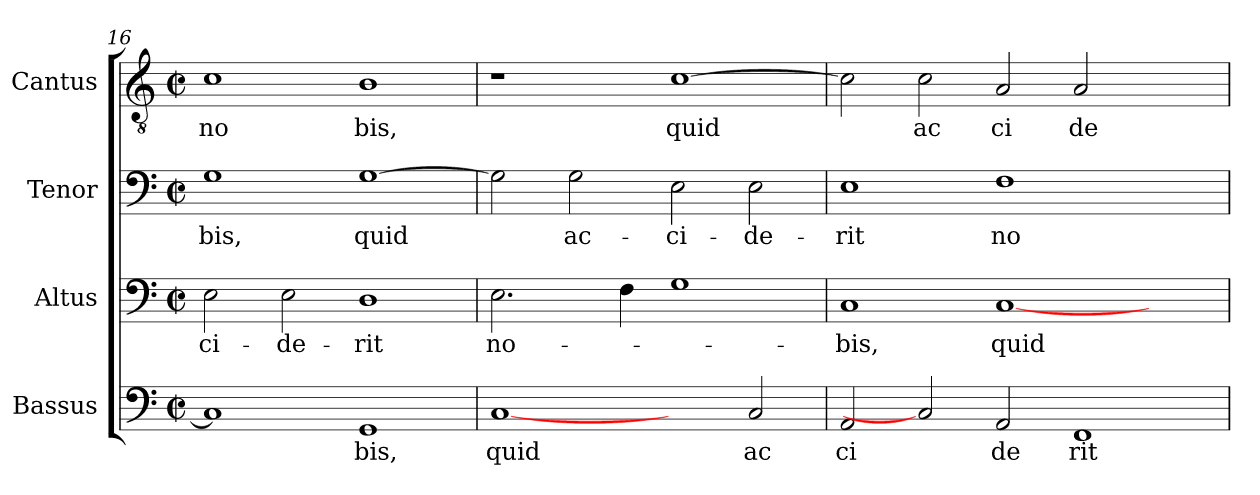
**kern	**text	**kern	**text	**kern	**text	**kern	**text
*part4	*part4	*part3	*part3	*part2	*part2	*part1	*part1
*staff4	*staff4	*staff3	*staff3	*staff2	*staff2	*staff1	*staff1
*I"Bassus	*	*I"Altus	*	*I"Tenor	*	*I"Cantus	*
*clefF4	*	*clefF4	*	*clefF4	*	*clefGv2	*
*M2/2	*	*M2/2	*	*M2/2	*	*M2/2	*
*met(c|)	*	*met(c|)	*	*met(c|)	*	*met(c|)	*
=16	=16	=16	=16	=16	=16	=16	=16
!	!	!	!LO:LY:b:cj	!	!LO:LY:b:cj	!	!LO:LY:b:cj
1C]	.	2E\	-ci-	1G	-bis,	1c	no
!	!	!	!LO:LY:b:cj	!	!	!	!
.	.	2E\	-de-	.	.	.	.
!	!LO:LY:b:cj	!	!LO:LY:b:cj	!	!LO:LY:b	!	!LO:LY:b:cj
1GG	bis,	1D	-rit	[>1G	quid	1B	bis,
=17	=17	=17	=17	=17	=17	=17	=17
!	!LO:LY:b:cj	!	!LO:LY:b:cj	!	!	!	!
[1C	quid	2.E\	no-	2G\]	.	1r	.
!	!	!	!	!	!LO:LY:b:cj	!	!
.	.	.	.	2G\	ac-	.	.
.	.	4F\	.	.	.	.	.
!	!	!	!	!	!LO:LY:b:cj	!	!LO:LY:b
2ryy	.	1G	.	2E\	-ci-	[>1c	quid
!	!LO:LY:b:cj	!	!	!	!LO:LY:b:cj	!	!
2C/	ac	.	.	2E\	-de-	.	.
=18	=18	=18	=18	=18	=18	=18	=18
!	!LO:LY:b:cj	!	!LO:LY:b:cj	!	!LO:LY:b:cj	!	!
2AA/	ci	1C	-bis,	1E	-rit	2c\]	.
!	!	!	!	!	!	!	!LO:LY:b:cj
2C]	.	.	.	.	.	2c\	ac
!	!LO:LY:b:cj	!	!LO:LY:b	!	!LO:LY:b:cj	!	!LO:LY:b:cj
2AA/	de	[<1C	quid	1F	no-	2A/	ci
!	!LO:LY:b:cj	!	!	!	!	!	!LO:LY:b:cj
1FF	rit	.	.	.	.	2A/	de
.	.	2ryy	.	2ryy	.	2ryy	.
=	=	=	=	=	=	=	=
*-	*-	*-	*-	*-	*-	*-	*-
